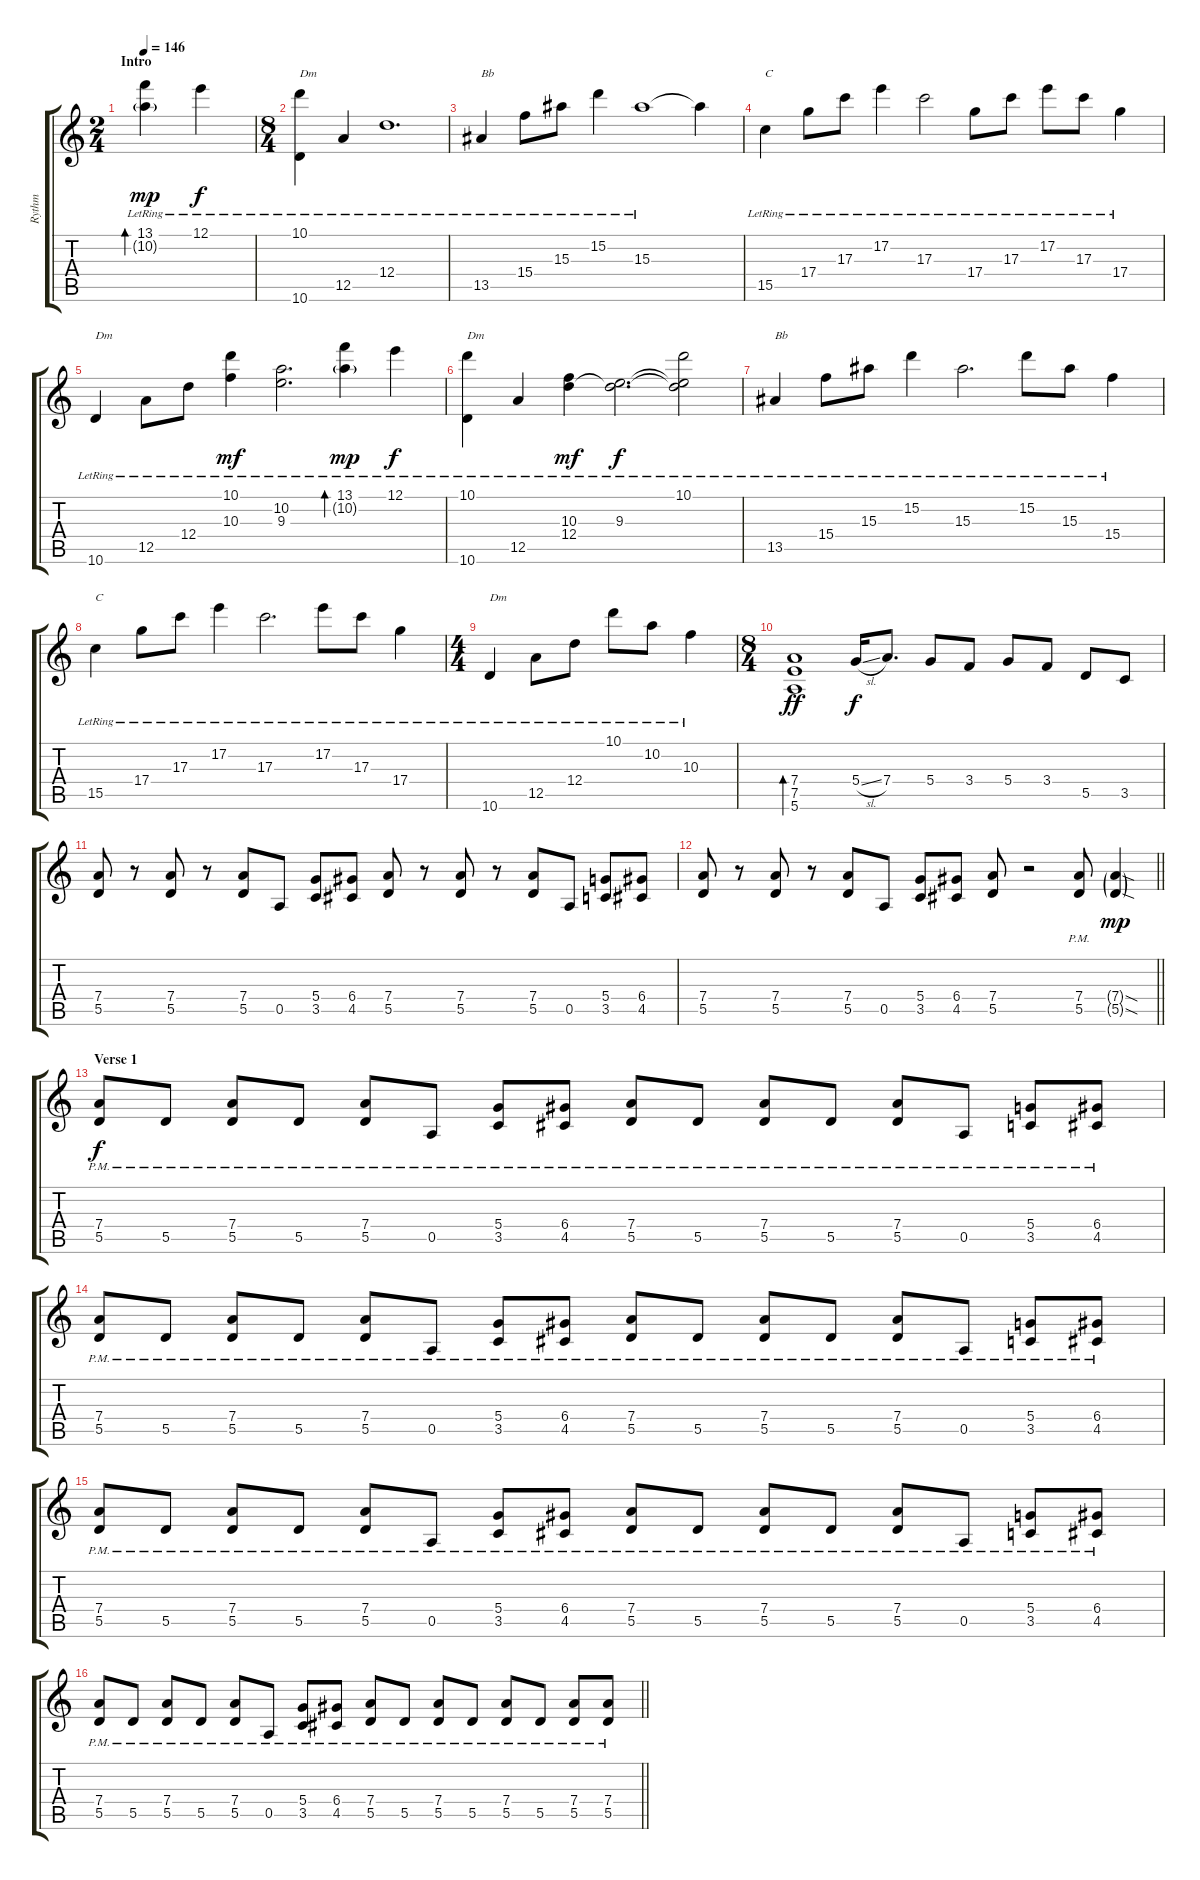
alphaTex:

\track ("Rythm" "Rythm") {instrument distortionguitar}
\staff {score tabs}
\tuning (E4 B3 G3 D3 A2 E2) {hide}
\ts (2 4)
\section ("" "Intro")
\tempo 146
\clef g2
\ks c
(13.1{lr} 10.2{g lr}).4{bd 240 dy mp instrument acousticguitarsteel} 12.1{lr}.4{dy f} |
\ts (8 4)
(10.1{lr} 10.6{lr}).4{txt "Dm"} 12.5{lr}.4 12.4{lr}.1{d} |
13.5{lr}.4{txt "Bb"} 15.4{lr}.8 15.3{lr}.8 15.2{lr}.4 15.3{lr}.1 15.3{t}.4 |
15.5{lr}.4{txt "C"} 17.4{lr}.8 17.3{lr}.8 17.2{lr}.4 17.3{lr}.2 17.4{lr}.8 17.3{lr}.8 17.2{lr}.8 17.3{lr}.8 17.4{lr}.4 |
10.6{lr}.4{txt "Dm"} 12.5{lr}.8 12.4{lr}.8 (10.1{lr} 10.3{lr}).4{dy mf} (10.2{lr} 9.3{lr}).2{d} (13.1{lr} 10.2{g}).4{bd 240 dy mp} 12.1{lr}.4{dy f} |
(10.1{lr} 10.6{lr}).4{txt "Dm"} 12.5{lr}.4 (10.3{lr} 12.4{lr}).4{dy mf} (9.3{lr} 12.4{t}).2{d dy f} (10.1{lr} 9.3{t} 12.4{t}).2 |
13.5{lr}.4{txt "Bb"} 15.4{lr}.8 15.3{lr}.8 15.2{lr}.4 15.3{lr}.2{d} 15.2{lr}.8 15.3{lr}.8 15.4{lr}.4 |
15.5{lr}.4{txt "C"} 17.4{lr}.8 17.3{lr}.8 17.2{lr}.4 17.3{lr}.2{d} 17.2{lr}.8 17.3{lr}.8 17.4{lr}.4 |
\ts (4 4)
10.6{lr}.4{txt "Dm"} 12.5{lr}.8 12.4{lr}.8 10.1{lr}.8 10.2{lr}.8 10.3{lr}.4 |
\ts (8 4)
(7.4 7.5 5.6).1{bd 60 dy ff instrument distortionguitar} 5.4{sl}.16{dy f} 7.4.8{d} 5.4.8 3.4.8 5.4.8 3.4.8 5.5.8 3.5.8 |
(7.4 5.5).8 r.8 (7.4 5.5).8 r.8 (7.4 5.5).8 0.5.8 (5.4 3.5).8 (6.4 4.5).8 (7.4 5.5).8 r.8 (7.4 5.5).8 r.8 (7.4 5.5).8 0.5.8 (5.4 3.5).8 (6.4 4.5).8 |
\barLineRight lightlight
(7.4 5.5).8 r.8 (7.4 5.5).8 r.8 (7.4 5.5).8 0.5.8 (5.4 3.5).8 (6.4 4.5).8 (7.4 5.5).8 r.2 (7.4{pm} 5.5{pm}).8 (7.4{sod g} 5.5{sod g}).4{dy mp} |
\section ("" "Verse 1")
(7.4{pm} 5.5{pm}).8{dy f} 5.5{pm}.8 (7.4{pm} 5.5{pm}).8 5.5{pm}.8 (7.4{pm} 5.5{pm}).8 0.5{pm}.8 (5.4{pm} 3.5{pm}).8 (6.4{pm} 4.5{pm}).8 (7.4{pm} 5.5{pm}).8 5.5{pm}.8 (7.4{pm} 5.5{pm}).8 5.5{pm}.8 (7.4{pm} 5.5{pm}).8 0.5{pm}.8 (5.4{pm} 3.5{pm}).8 (6.4{pm} 4.5{pm}).8 |
(7.4{pm} 5.5{pm}).8 5.5{pm}.8 (7.4{pm} 5.5{pm}).8 5.5{pm}.8 (7.4{pm} 5.5{pm}).8 0.5{pm}.8 (5.4{pm} 3.5{pm}).8 (6.4{pm} 4.5{pm}).8 (7.4{pm} 5.5{pm}).8 5.5{pm}.8 (7.4{pm} 5.5{pm}).8 5.5{pm}.8 (7.4{pm} 5.5{pm}).8 0.5{pm}.8 (5.4{pm} 3.5{pm}).8 (6.4{pm} 4.5{pm}).8 |
(7.4{pm} 5.5{pm}).8 5.5{pm}.8 (7.4{pm} 5.5{pm}).8 5.5{pm}.8 (7.4{pm} 5.5{pm}).8 0.5{pm}.8 (5.4{pm} 3.5{pm}).8 (6.4{pm} 4.5{pm}).8 (7.4{pm} 5.5{pm}).8 5.5{pm}.8 (7.4{pm} 5.5{pm}).8 5.5{pm}.8 (7.4{pm} 5.5{pm}).8 0.5{pm}.8 (5.4{pm} 3.5{pm}).8 (6.4{pm} 4.5{pm}).8 |
\barLineRight lightlight
(7.4{pm} 5.5{pm}).8 5.5{pm}.8 (7.4{pm} 5.5{pm}).8 5.5{pm}.8 (7.4{pm} 5.5{pm}).8 0.5{pm}.8 (5.4{pm} 3.5{pm}).8 (6.4{pm} 4.5{pm}).8 (7.4{pm} 5.5{pm}).8 5.5{pm}.8 (7.4{pm} 5.5{pm}).8 5.5{pm}.8 (7.4{pm} 5.5{pm}).8 5.5{pm}.8 (7.4{pm} 5.5{pm}).8 (7.4{pm} 5.5{pm}).8
